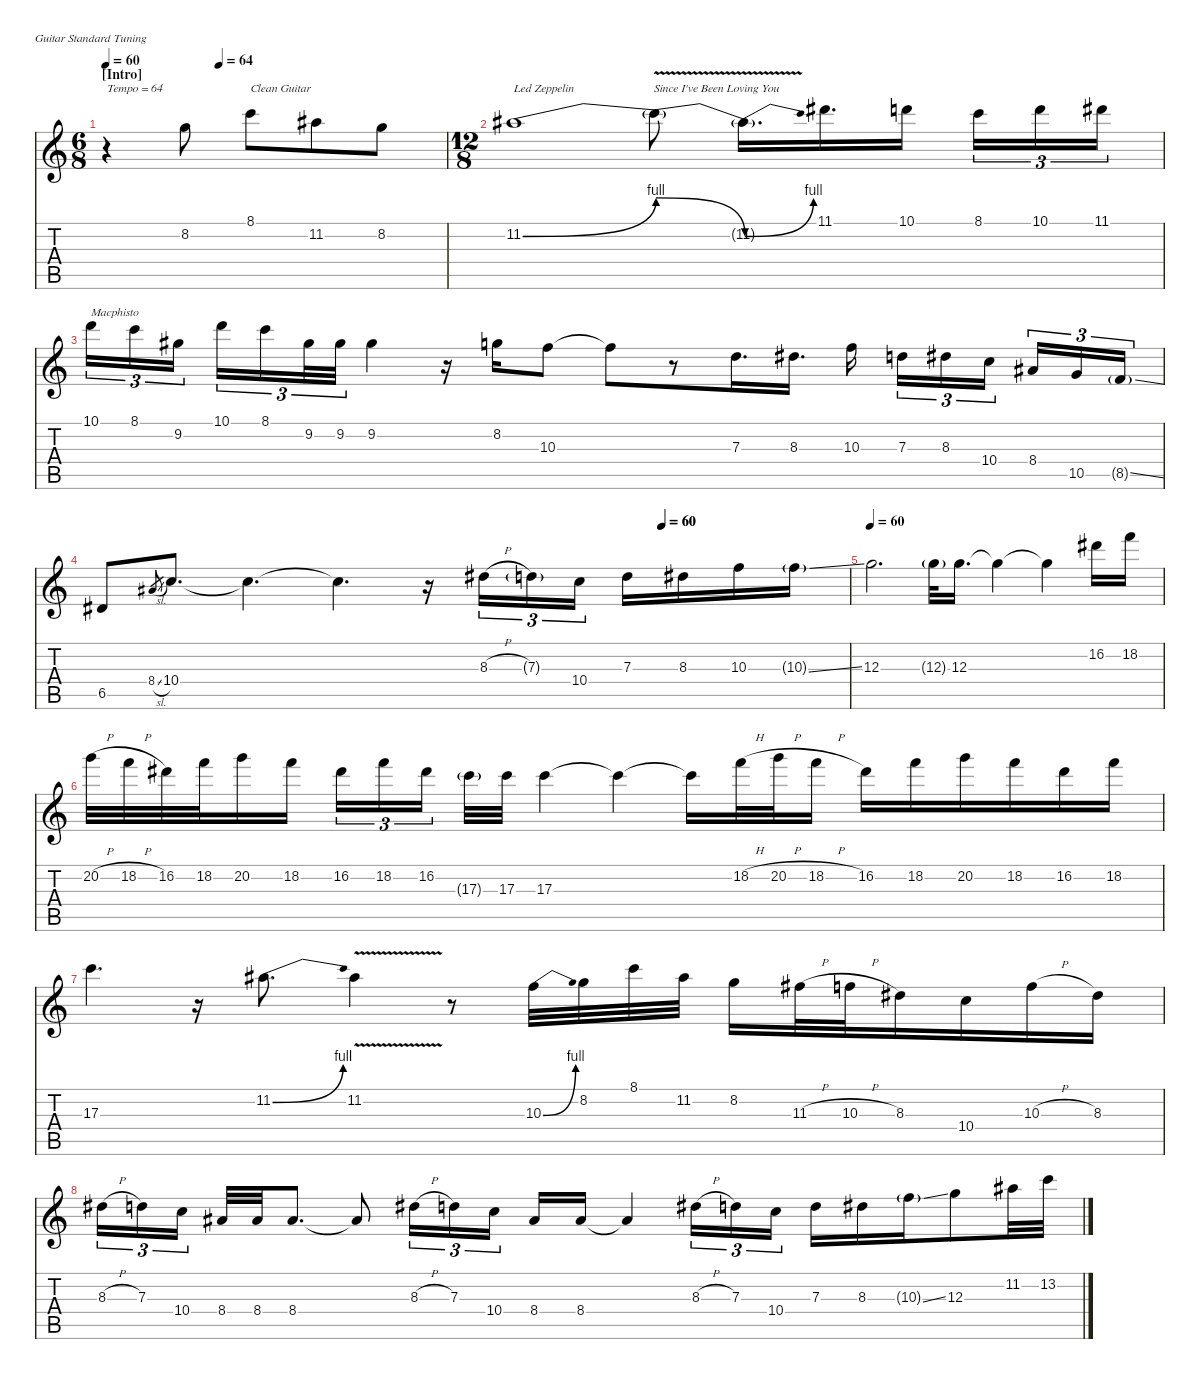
\defaultSystemsLayout 4
\hideDynamics
\bracketExtendMode nobrackets
\singleTrackTrackNamePolicy hidden
\multiTrackTrackNamePolicy hidden
\otherSystemsTrackNameOrientation horizontal
\track ("Guitar" "dist.guit.") {defaultSystemsLayout 4 mute instrument distortionguitar}
\staff {score tabs}
\tuning (E4 B3 G3 D3 A2 E2)
\ts (6 8)
\beaming (8 3 3)
\section ("" "[Intro]")
\tempo 60
\tempo (64 0.333233)
\clef g2
\ks c
r.4{txt "Tempo = 64" dy mp instrument distortionguitar instrument electricguitarclean beam Down} 8.2.8{beam Down} 8.1.8{txt "Clean Guitar" dy mf beam Down} 11.2{acc #}.8{beam Down} 8.2.8{beam Down} |
\ts (12 8)
\beaming (8 3 3 3 3)
11.2{be (bend 0 0 60 4) acc #}.1{txt "Led Zeppelin" dy mp beam Down} 11.2{be (release 0 4 60 0) v t}.8{txt "Since I've Been Loving You" dy mf beam Down} 11.2{be (bend 0 0 60 4) t acc #}.16{d beam Down} 11.1{acc #}.16{d beam Down} 10.1.16{beam Down} 8.1.16{tu (3 2) beam Down} 10.1.16{tu (3 2) beam Down} 11.1{acc #}.16{tu (3 2) dy f beam Down} |
10.1.16{tu (3 2) txt "Macphisto" dy mf beam Down} 8.1.16{tu (3 2) beam Down} 9.2{acc #}.16{tu (3 2) beam Down} 10.1.16{tu (3 2) beam Down} 8.1.16{tu (3 2) beam Down} 9.2{acc #}.32{tu (3 2) dy p beam Down} 9.2{acc #}.32{tu (3 2) beam Down} 9.2{acc #}.4{dy mf beam Down} r.16{beam Down} 8.2.16{dy f beam Down} 10.3.8{dy mf beam Down} 10.3{t}.8{beam Down} r.8{beam Down} 7.3.16{d beam Down} 8.3{acc #}.16{d beam Down} 10.3.16{dy mp beam Down} 7.3.16{tu (3 2) dy mf beam Down} 8.3{acc #}.16{tu (3 2) beam Down} 10.4.16{tu (3 2) dy mp beam Down} 8.4{acc #}.16{tu (3 2) dy mf beam Up} 10.5.16{tu (3 2) dy p beam Up} 8.5{ss g}.16{tu (3 2) dy mf beam Up} |
\tempo (60 0.7499)
\tempo (60 0.75)
6.5{acc #}.8{beam Up} 8.4{sl acc #}.8{gr dy mp beam Up} 10.4.8{d dy mf beam Up} 10.4{t}.4{d beam Down} 10.4{t}.4{d beam Down} r.16{beam Down} 8.3{h acc #}.16{tu (3 2) beam Down} 7.3{g}.16{tu (3 2) beam Down} 10.4.16{tu (3 2) beam Down} 7.3.16{beam Down} 8.3{acc #}.16{beam Down} 10.3.16{beam Down} 10.3{ss g}.16{beam Down} |
\tempo 60
12.3.2{d dy mp beam Down} 12.3{g}.32{dy mf beam Down} 12.3.16{d dy p beam Down} 12.3{t}.4{dy mf beam Down} 12.3{t}.4{beam Down} 16.2{acc #}.16{beam Down} 18.2.16{beam Down} |
20.2{h}.32{beam Down} 18.2{h}.32{beam Down} 16.2{acc #}.32{beam Down} 18.2.32{beam Down} 20.2.16{beam Down} 18.2.16{dy mp beam Down} 16.2{acc #}.16{tu (3 2) dy p beam Down} 18.2.16{tu (3 2) dy pp beam Down} 16.2{acc #}.16{tu (3 2) beam Down} 17.3{g}.32{dy mf beam Down} 17.3.32{dy p beam Down} 17.3.4{dy mf beam Down} 17.3{t}.4{dy f beam Down} 17.3{t}.16{dy mf beam Down} 18.2{h}.32{beam Down} 20.2{h}.32{beam Down} 18.2{h}.16{beam Down} 16.2{acc #}.16{beam Down} 18.2.16{beam Down} 20.2.16{beam Down} 18.2.16{beam Down} 16.2{acc #}.16{beam Down} 18.2.16{beam Down} |
17.3.4{d beam Down} r.16{beam Down} 11.2{be (bend 0 0 30 4) acc #}.8{d dy f beam Down} 11.2{v acc #}.4{beam Down} r.8{beam Down} 10.3{be (bend 0 0 30 4)}.32{dy mf beam Down} 8.2.32{beam Down} 8.1.32{beam Down} 11.2{acc #}.32{beam Down} 8.2.16{beam Down} 11.3{h acc #}.32{beam Down} 10.3{h}.32{beam Down} 8.3{acc #}.16{beam Down} 10.4.16{dy pp beam Down} 10.3{h}.16{dy mf beam Down} 8.3{acc #}.16{beam Down} |
8.3{h acc #}.16{tu (3 2) beam Down} 7.3.16{tu (3 2) dy p beam Down} 10.4.16{tu (3 2) dy mf beam Down} 8.4{acc #}.32{dy p beam Up} 8.4{acc #}.32{dy mp beam Up} 8.4{acc #}.8{d dy mf beam Up} 8.4{t acc #}.8{beam Up} 8.3{h acc #}.16{tu (3 2) beam Down} 7.3.16{tu (3 2) dy p beam Down} 10.4.16{tu (3 2) dy mf beam Down} 8.4{acc #}.16{dy mp beam Up} 8.4{acc #}.16{dy mf beam Up} 8.4{t acc #}.4{beam Up} 8.3{h acc #}.16{tu (3 2) beam Down} 7.3.16{tu (3 2) dy mp beam Down} 10.4.16{tu (3 2) dy mf beam Down} 7.3.16{dy f beam Down} 8.3{acc #}.16{beam Down} 10.3{ss g}.16{dy mf beam Down} 12.3.8{dy f beam Down} 11.2{acc #}.32{dy mf beam Down} 13.2.32{dy f beam Down}
